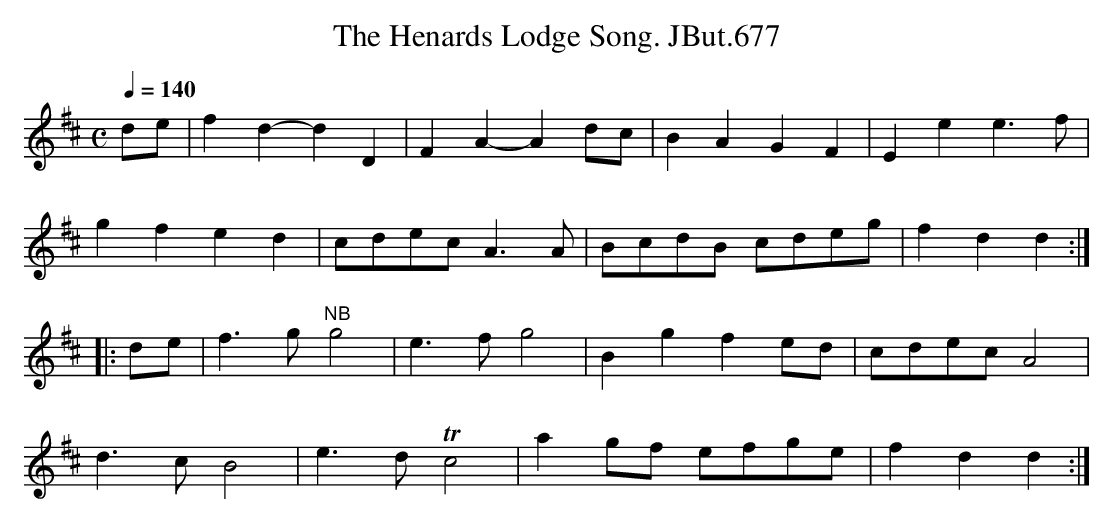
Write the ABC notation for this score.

X:1
T:Henards Lodge Song. JBut.677, The
M:C
L:1/8
Q:1/4=140
K:D
de|f2d2-d2 D2|F2A2-A2 dc|B2A2G2F2|E2e2e3f|
g2f2e2d2|cdec A3A|BcdB cdeg|f2d2d2:|
|:de|f3g"NB"g4|e3fg4|B2g2f2ed|cdec A4|
d3c B4|e3d Tc4|a2gf efge|f2d2d2:|
